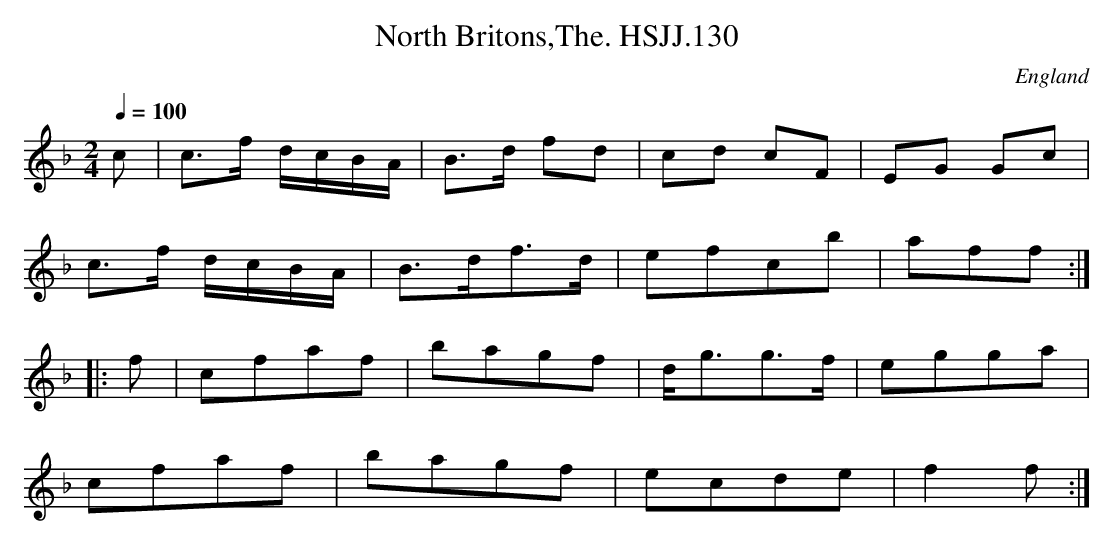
X:1
T:North Britons,The. HSJJ.130
L:1/8
M:2/4
O:England
Q:1/4=100
K:F
c|c>f d/c/B/A/|B>d fd|cd cF|EG Gc|!
c>f d/c/B/A/|B>df>d|efcb|aff:|!
|:f|cfaf|bagf|d<gg>f|egga|!
cfaf|bagf|ecde|f2f:|
